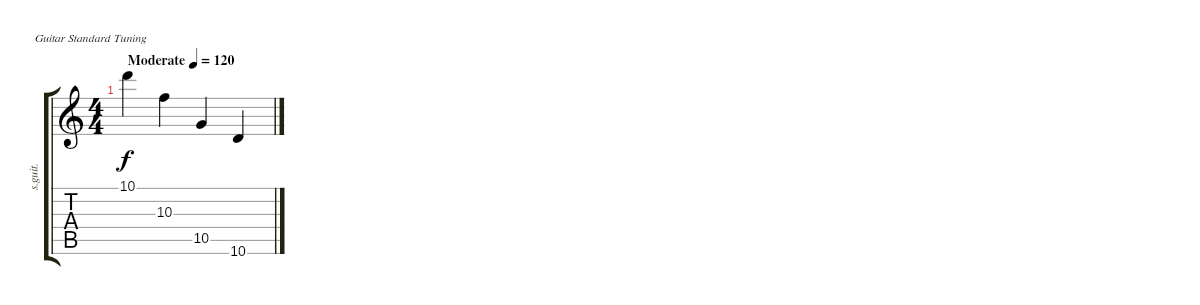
\bracketExtendMode groupsimilarinstruments
\otherSystemsTrackNameOrientation horizontal
\track ("-inf" "s.guit.") {instrument acousticguitarsteel}
\staff {score tabs}
\tuning (E4 B3 G3 D3 A2 E2)
\ts (4 4)
\beaming (8 2 2 2 2)
\tempo (120 "Moderate")
\clef g2
\ks c
10.1.4{dy f instrument acousticguitarsteel beam Down} 10.3.4{beam Down} 10.5.4{beam Up} 10.6.4{beam Up}
